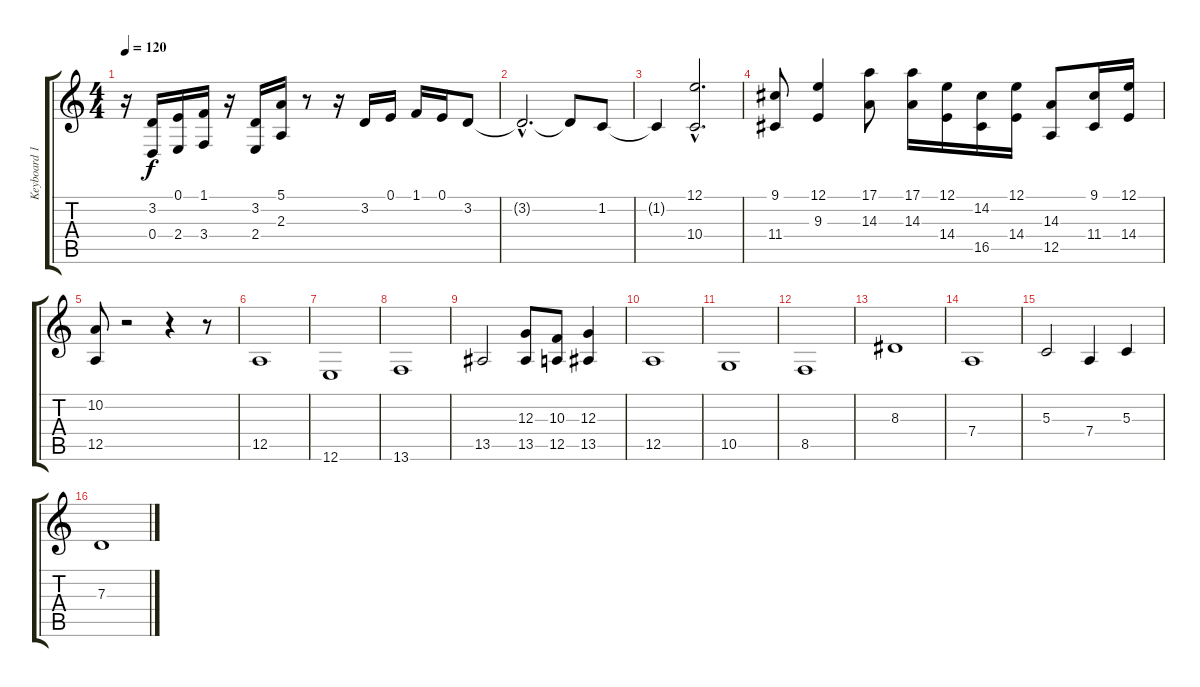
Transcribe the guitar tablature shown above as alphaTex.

\track ("Keyboard 1" "Keyboard 1") {instrument brasssection}
\staff {score tabs}
\tuning (E4 B3 G3 D3 A2 E2) {hide}
\ts (4 4)
\tempo 120
\clef g2
\ks c
r.16{dy f} (3.2 0.4).16 (0.1 2.4).16 (1.1 3.4).16 r.16 (3.2 2.4).16 (5.1 2.3).16 r.8 r.16 3.2.16 0.1.16 1.1.16 0.1.16 3.2.8 |
3.2{hac t}.2{d} 3.2{t}.8 1.2.8 |
1.2{t}.4 (12.1{hac} 10.4{hac}).2{d} |
(9.1 11.4).8 (12.1 9.3).4 (17.1 14.3).8 (17.1 14.3).16 (12.1 14.4).16 (14.2 16.5).16 (12.1 14.4).16 (14.3 12.5).8 (9.1 11.4).16 (12.1 14.4).16 |
(10.2 12.5).8 r.2 r.4 r.8 |
12.5.1 |
12.6.1 |
13.6.1 |
13.5.2 (12.3 13.5).8 (10.3 12.5).8 (12.3 13.5).4 |
12.5.1 |
10.5.1 |
8.5.1 |
8.3.1 |
7.4.1 |
5.3.2 7.4.4 5.3.4 |
7.3.1
